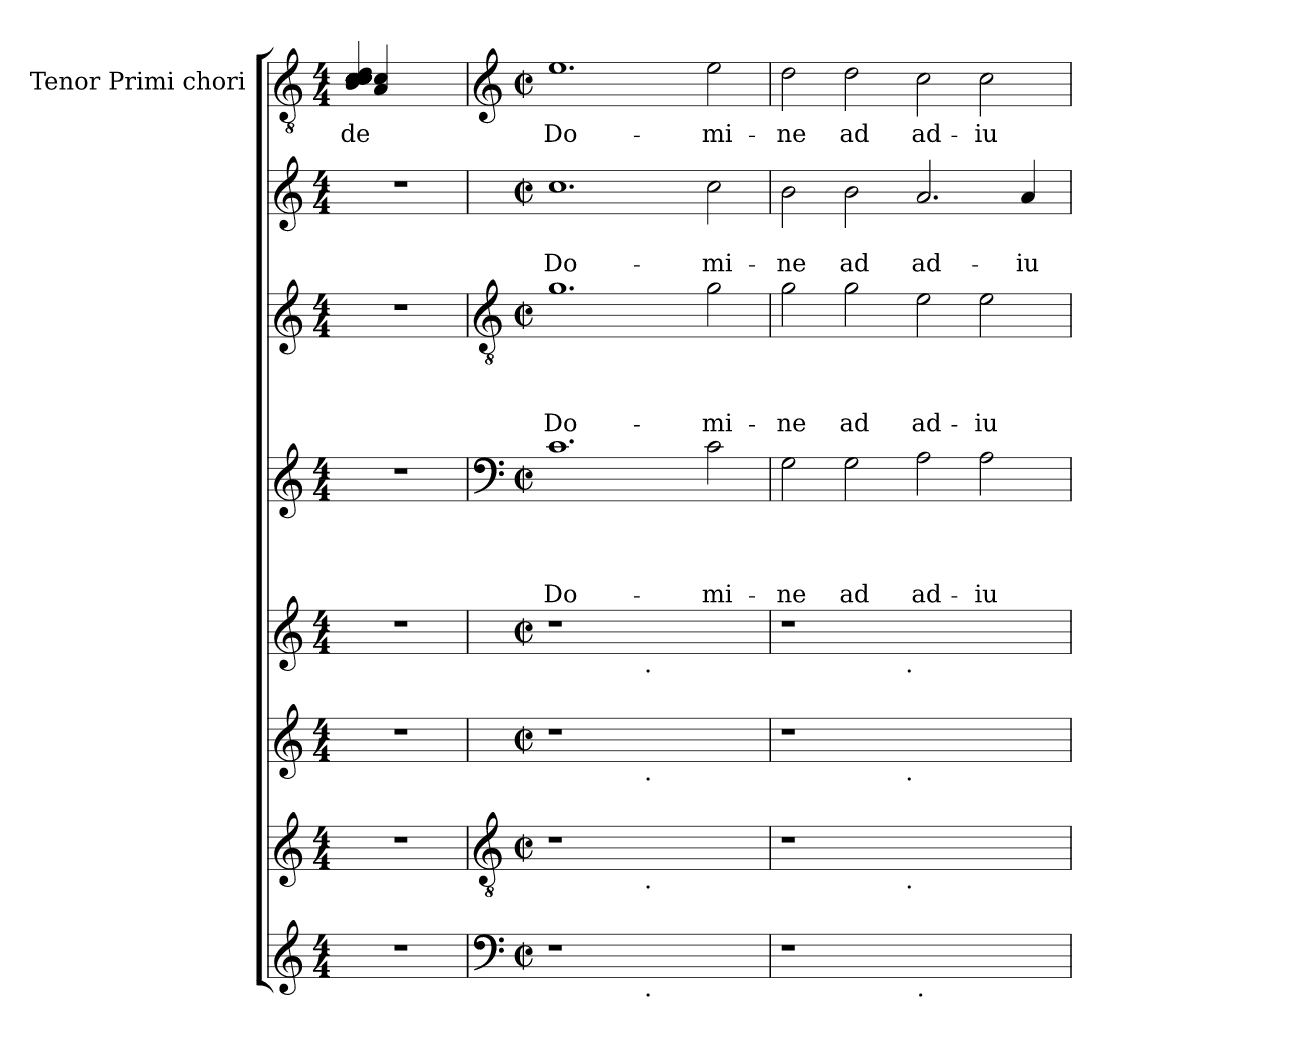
**kern	**kern	**kern	**kern	**kern	**text	**text	**text	**text	**kern	**text	**text	**text	**kern	**text	**text	**kern	**text
*part8	*part7	*part6	*part5	*part4	*part4	*part4	*part4	*part4	*part3	*part3	*part3	*part3	*part2	*part2	*part2	*part1	*part1
*staff8	*staff7	*staff6	*staff5	*staff4	*staff4	*staff4	*staff4	*staff4	*staff3	*staff3	*staff3	*staff3	*staff2	*staff2	*staff2	*staff1	*staff1
*	*	*	*	*	*	*	*	*	*	*	*	*	*	*	*	*I"Tenor Primi chori	*
*	*	*	*	*	*	*	*	*	*	*	*	*	*	*	*	*I'Ch	*
*clefG2	*clefG2	*clefG2	*clefG2	*clefG2	*	*	*	*	*clefG2	*	*	*	*clefG2	*	*	*clefGv2	*
*k[]	*k[]	*k[]	*k[]	*k[]	*	*	*	*	*k[]	*	*	*	*k[]	*	*	*k[]	*
*C:	*C:	*C:	*C:	*C:	*	*	*	*	*C:	*	*	*	*C:	*	*	*C:	*
*M4/4	*M4/4	*M4/4	*M4/4	*M4/4	*	*	*	*	*M4/4	*	*	*	*M4/4	*	*	*M4/4	*
=1	=1	=1	=1	=1	=1	=1	=1	=1	=1	=1	=1	=1	=1	=1	=1	=1	=1
!	!	!	!	!	!	!	!	!	!	!	!	!	!	!	!	!LO:TX:b:t=C3	!
!	!	!	!	!	!	!	!	!	!	!	!	!	!	!	!	!LO:N:n=1:head=solid	!
!	!	!	!	!	!	!	!	!	!	!	!	!	!	!	!	!LO:N:n=2:head=solid	!
!	!	!	!	!	!	!	!	!	!	!	!	!	!	!	!	!LO:N:n=3:head=solid	!
!	!	!	!	!	!	!	!	!	!	!	!	!	!	!	!	!LO:N:n=4:head=solid	!
!	!	!	!	!	!	!	!	!	!	!	!	!	!	!	!	!LO:N:n=5:head=solid	!
!	!	!	!	!	!	!	!	!	!	!	!	!	!	!	!	!LO:N:n=6:head=solid	!
!	!	!	!	!	!	!	!	!	!	!	!	!	!	!	!	!LO:N:n=7:head=solid	!
!	!	!	!	!	!	!	!	!	!	!	!	!	!	!	!	!LO:N:n=8:head=solid	!
!	!	!	!	!	!	!	!	!	!	!	!	!	!	!	!	!LO:N:n=9:head=solid	!
!	!	!	!	!	!	!	!	!	!	!	!	!	!	!	!	!LO:N:n=10:head=solid	!
!	!	!	!	!	!	!	!	!	!	!	!	!	!	!	!	!LO:N:n=11:head=solid	!
*	*	*	*	*	*	*	*	*	*	*	*	*	*	*	*	*^	*
!	!	!	!	!	!	!	!	!	!	!	!	!	!	!	!	!LO:N:n=12:head=solid	!LO:N:n=1:head=solid	!LO:LY:b
!	!	!	!	!	!	!	!	!	!	!	!	!	!	!	!	!	!LO:N:n=2:head=solid	!LO:LY:b
1r	1r	1r	1r	1r	.	.	.	.	1r	.	.	.	1r	.	.	4B/ 4c/ 4c/ 4c/ 4c/ 4c/ 4c/ 4c/ 4c/ 4c/ 4c/ 4d/	4A/ 4c/	-de
.	.	.	.	.	.	.	.	.	.	.	.	.	.	.	.	2.ryy	2.ryy	.
*	*	*	*	*	*	*	*	*	*	*	*	*	*	*	*	*v	*v	*
!!LO:LB:g=z
=2	=2	=2	=2	=2	=2	=2	=2	=2	=2	=2	=2	=2	=2	=2	=2	=2	=2
*clefF4	*clefGv2	*	*	*clefF4	*	*	*	*	*clefGv2	*	*	*	*	*	*	*clefG2	*
*M2/2	*M2/2	*M2/2	*M2/2	*M2/2	*	*	*	*	*M2/2	*	*	*	*M2/2	*	*	*M2/2	*
*met(c|)	*met(c|)	*met(c|)	*met(c|)	*met(c|)	*	*	*	*	*met(c|)	*	*	*	*met(c|)	*	*	*met(c|)	*
*	*	*	*	*	*	*	*	*	*	*	*	*	*	*	*	*^	*
!	!	!	!	!	!	!	!	!LO:LY:b	!	!	!	!LO:LY:b	!	!	!LO:LY:b	!	!	!LO:LY:b
*	*	*	*	*	*	*	*	*	*	*	*	*	*	*	*	*v	*v	*
1r	1r	1r	1r	1.c	.	.	.	Do-	1.g	.	.	Do-	1.cc	.	Do-	1.ee	Do-
!	!	!	!LO:TX:b:t=.	!	!	!	!	!	!	!	!	!	!	!	!	!	!
!	!	!LO:TX:b:t=.	!	!	!	!	!	!	!	!	!	!	!	!	!	!	!
!	!LO:TX:b:t=.	!	!	!	!	!	!	!	!	!	!	!	!	!	!	!	!
!LO:TX:b:t=.	!	!	!	!	!	!	!	!	!	!	!	!	!	!	!	!	!
1ryy	1ryy	1ryy	1ryy	.	.	.	.	.	.	.	.	.	.	.	.	.	.
!	!	!	!	!	!	!	!	!LO:LY:b	!	!	!	!LO:LY:b	!	!	!LO:LY:b	!	!LO:LY:b
.	.	.	.	2c\	.	.	.	-mi-	2g\	.	.	-mi-	2cc\	.	-mi-	2ee\	-mi-
=3	=3	=3	=3	=3	=3	=3	=3	=3	=3	=3	=3	=3	=3	=3	=3	=3	=3
!	!	!	!	!	!	!	!	!LO:LY:b	!	!	!	!LO:LY:b	!	!	!LO:LY:b	!	!LO:LY:b
*	*^	*^	*^	*	*	*	*	*	*	*	*	*	*	*	*	*	*
1r	1r	2ryy	1r	2ryy	1r	2ryy	2G\	.	.	.	-ne	2g\	.	.	-ne	2b\	.	-ne	2dd\	-ne
!	!	!	!	!	!	!	!	!	!	!	!LO:LY:b	!	!	!	!LO:LY:b	!	!	!LO:LY:b	!	!LO:LY:b
.	.	4...ryy	.	4...ryy	.	4...ryy	2G\	.	.	.	ad	2g\	.	.	ad	2b\	.	ad	2dd\	ad
!	!	!	!	!	!	!LO:TX:b:t=.	!	!	!	!	!	!	!	!	!	!	!	!	!	!
!	!	!	!	!LO:TX:b:t=.	!	!	!	!	!	!	!	!	!	!	!	!	!	!	!	!
!	!	!LO:TX:b:t=.	!	!	!	!	!	!	!	!	!	!	!	!	!	!	!	!	!	!
.	.	1ryy	.	1ryy	.	1ryy	.	.	.	.	.	.	.	.	.	.	.	.	.	.
!LO:TX:b:t=.	!	!	!	!	!	!	!	!	!	!	!	!	!	!	!	!	!	!	!	!
!	!	!	!	!	!	!	!	!	!	!	!LO:LY:b	!	!	!	!LO:LY:b	!	!	!LO:LY:b	!	!LO:LY:b
1ryy	1ryy	.	1ryy	.	1ryy	.	2A\	.	.	.	ad-	2e\	.	.	ad-	2.a/	.	ad-	2cc\	ad-
!	!	!	!	!	!	!	!	!	!	!	!LO:LY:b	!	!	!	!LO:LY:b	!	!	!	!	!LO:LY:b
.	.	.	.	.	.	.	2A\	.	.	.	-iu-	2e\	.	.	-iu-	.	.	.	2cc\	-iu-
!	!	!	!	!	!	!	!	!	!	!	!	!	!	!	!	!	!	!LO:LY:b	!	!
.	.	.	.	.	.	.	.	.	.	.	.	.	.	.	.	4a/	.	-iu-	.	.
.	.	32ryy	.	32ryy	.	32ryy	.	.	.	.	.	.	.	.	.	.	.	.	.	.
*	*v	*v	*	*	*v	*v	*	*	*	*	*	*	*	*	*	*	*	*	*	*
*	*	*v	*v	*	*	*	*	*	*	*	*	*	*	*	*	*	*	*
=	=	=	=	=	=	=	=	=	=	=	=	=	=	=	=	=	=
*-	*-	*-	*-	*-	*-	*-	*-	*-	*-	*-	*-	*-	*-	*-	*-	*-	*-
